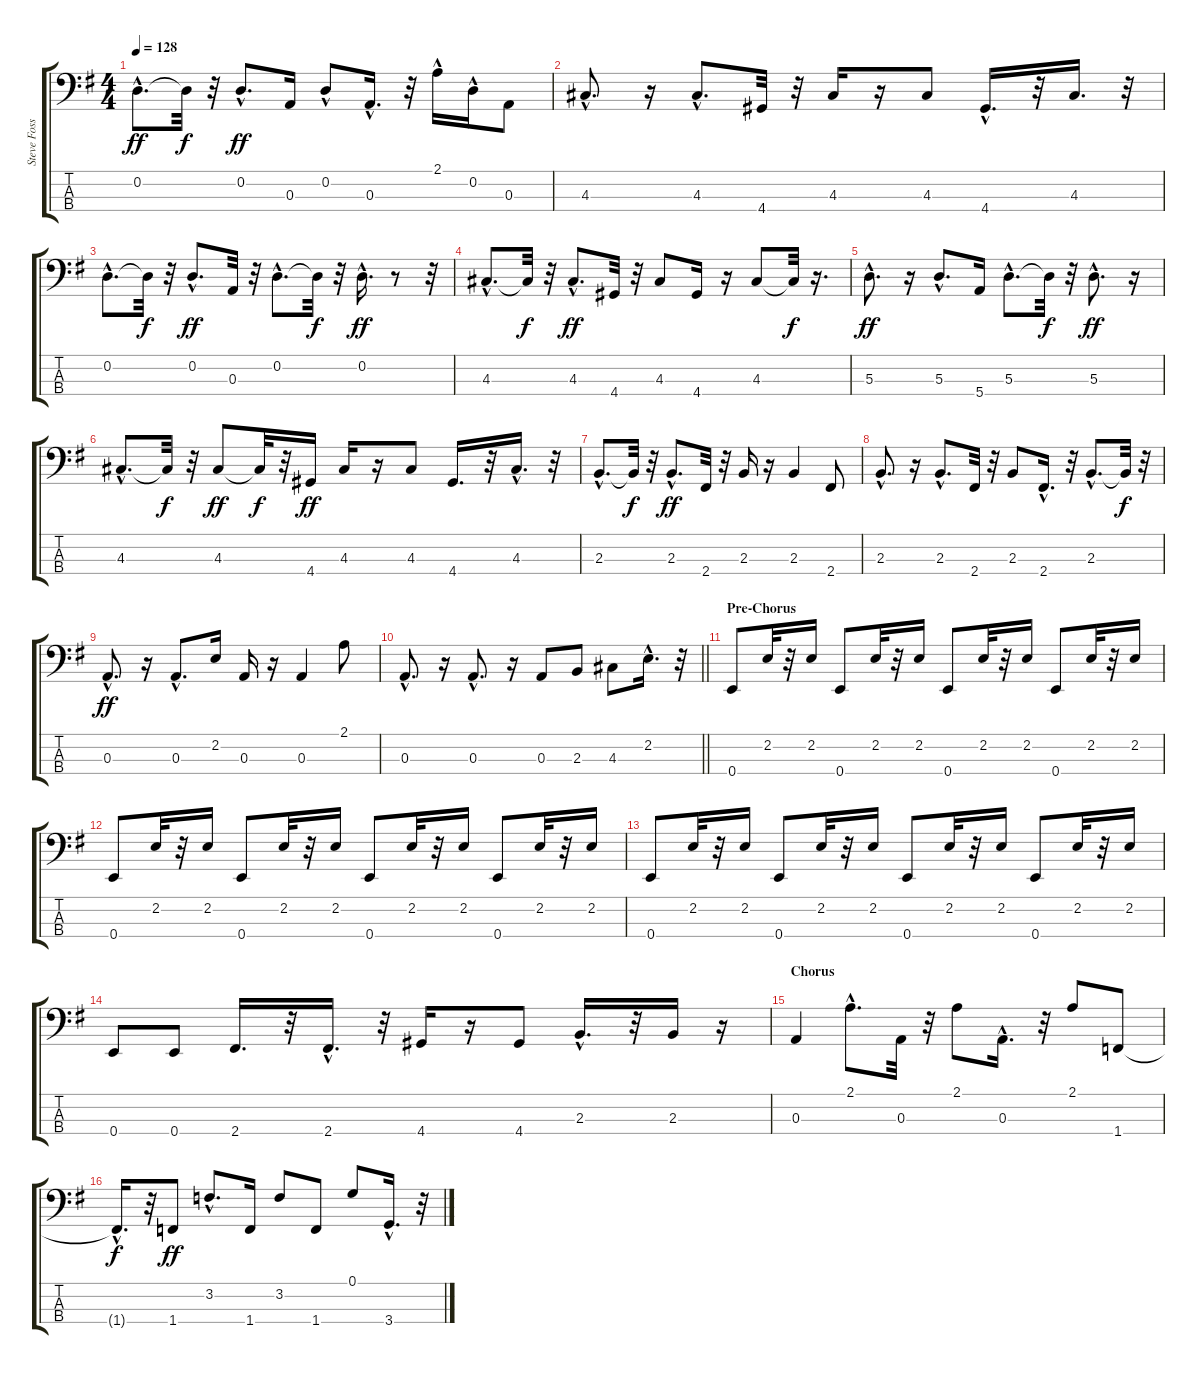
\track ("Steve Fossen" "Steve Foss") {instrument electricbassfinger}
\staff {score tabs}
\tuning (G2 D2 A1 E1) {hide}
\ts (4 4)
\tempo 128
\clef f4
\ks g
0.2{hac}.8{d dy ff} 0.2{t}.32{dy f} r.32 0.2{hac}.8{d dy ff} 0.3.16 0.2{hac}.8 0.3{hac}.16{d} r.32 2.1{hac}.16 0.2{hac}.16 0.3.8 |
4.3{hac}.8{d} r.16 4.3{hac}.8{d} 4.4.32 r.32 4.3.16 r.16 4.3.8 4.4{hac}.16{d} r.32 4.3.16{d} r.32 |
0.2{hac}.8{d} 0.2{t}.32{dy f} r.32 0.2{hac}.8{d dy ff} 0.3.32 r.32 0.2{hac}.8{d} 0.2{t}.32{dy f} r.32 0.2{hac}.16{d dy ff} r.8 r.32 |
4.3{hac}.8{d} 4.3{t}.32{dy f} r.32 4.3{hac}.8{d dy ff} 4.4.32 r.32 4.3.8 4.4.16 r.16 4.3.8 4.3{t}.32{dy f} r.16{d} |
5.3{hac}.8{d dy ff} r.16 5.3{hac}.8{d} 5.4.16 5.3{hac}.8{d} 5.3{t}.32{dy f} r.32 5.3{hac}.8{d dy ff} r.16 |
4.3{hac}.8{d} 4.3{t}.32{dy f} r.32 4.3.8{dy ff} 4.3{t}.32{dy f} r.32 4.4.16{dy ff} 4.3.16 r.16 4.3.8 4.4.16{d} r.32 4.3{hac}.16{d} r.32 |
2.3{hac}.8{d} 2.3{t}.32{dy f} r.32 2.3{hac}.8{d dy ff} 2.4.32 r.32 2.3.16 r.16 2.3.4 2.4.8 |
2.3{hac}.8{d} r.16 2.3{hac}.8{d} 2.4.32 r.32 2.3.8 2.4{hac}.16{d} r.32 2.3{hac}.8{d} 2.3{t}.32{dy f} r.32 |
0.3{hac}.8{d dy ff} r.16 0.3{hac}.8{d} 2.2.16 0.3.16 r.16 0.3.4 2.1.8 |
\barLineRight lightlight
0.3{hac}.8{d} r.16 0.3{hac}.8{d} r.16 0.3.8 2.3.8 4.3.8 2.2{hac}.16{d} r.32 |
\section ("" "Pre-Chorus")
0.4.8 2.2.32 r.32 2.2.16 0.4.8 2.2.32 r.32 2.2.16 0.4.8 2.2.32 r.32 2.2.16 0.4.8 2.2.32 r.32 2.2.16 |
0.4.8 2.2.32 r.32 2.2.16 0.4.8 2.2.32 r.32 2.2.16 0.4.8 2.2.32 r.32 2.2.16 0.4.8 2.2.32 r.32 2.2.16 |
0.4.8 2.2.32 r.32 2.2.16 0.4.8 2.2.32 r.32 2.2.16 0.4.8 2.2.32 r.32 2.2.16 0.4.8 2.2.32 r.32 2.2.16 |
0.4.8 0.4.8 2.4.16{d} r.32 2.4{hac}.16{d} r.32 4.4.16 r.16 4.4.8 2.3{hac}.16{d} r.32 2.3.16 r.16 |
\section ("" "Chorus")
0.3.4 2.1{hac}.8{d} 0.3.32 r.32 2.1.8 0.3{hac}.16{d} r.32 2.1.8 1.4.8 |
1.4{hac t}.16{d dy f} r.32 1.4.8{dy ff} 3.2{hac}.8{d} 1.4.16 3.2.8 1.4.8 0.1.8 3.4{hac}.16{d} r.32
